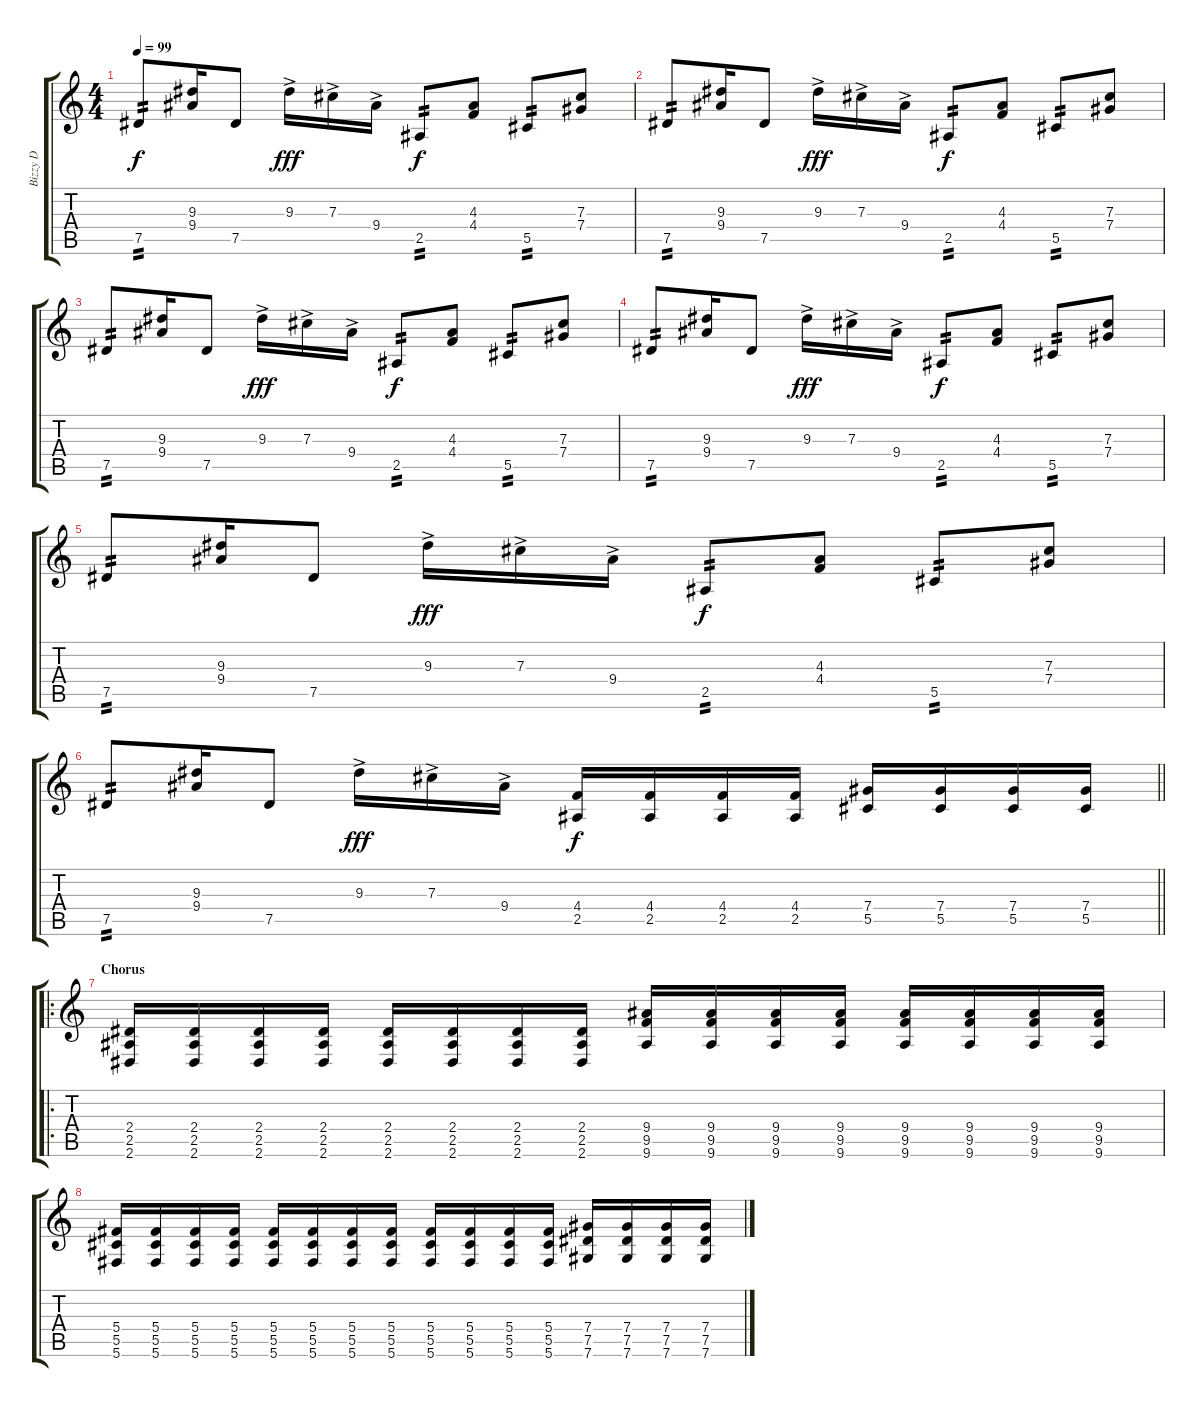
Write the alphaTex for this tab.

\track ("Bizzy D" "Bizzy D") {instrument overdrivenguitar}
\staff {score tabs}
\tuning (Eb4 Bb3 Gb3 Db3 Ab2 Db2) {hide}
\ts (4 4)
\tempo 99
\clef g2
\ks c
7.5.8{tp 2 dy f} (9.3 9.4).16 7.5.8 9.3{ac}.16{dy fff} 7.3{ac}.16 9.4{ac}.16 2.5.8{tp 2 dy f} (4.3 4.4).8 5.5.8{tp 2} (7.3 7.4).8 |
7.5.8{tp 2} (9.3 9.4).16 7.5.8 9.3{ac}.16{dy fff} 7.3{ac}.16 9.4{ac}.16 2.5.8{tp 2 dy f} (4.3 4.4).8 5.5.8{tp 2} (7.3 7.4).8 |
7.5.8{tp 2} (9.3 9.4).16 7.5.8 9.3{ac}.16{dy fff} 7.3{ac}.16 9.4{ac}.16 2.5.8{tp 2 dy f} (4.3 4.4).8 5.5.8{tp 2} (7.3 7.4).8 |
7.5.8{tp 2} (9.3 9.4).16 7.5.8 9.3{ac}.16{dy fff} 7.3{ac}.16 9.4{ac}.16 2.5.8{tp 2 dy f} (4.3 4.4).8 5.5.8{tp 2} (7.3 7.4).8 |
7.5.8{tp 2} (9.3 9.4).16 7.5.8 9.3{ac}.16{dy fff} 7.3{ac}.16 9.4{ac}.16 2.5.8{tp 2 dy f} (4.3 4.4).8 5.5.8{tp 2} (7.3 7.4).8 |
\barLineRight lightlight
7.5.8{tp 2} (9.3 9.4).16 7.5.8 9.3{ac}.16{dy fff} 7.3{ac}.16 9.4{ac}.16 (4.4 2.5).16{dy f volume 15 instrument overdrivenguitar} (4.4 2.5).16 (4.4 2.5).16 (4.4 2.5).16 (7.4 5.5).16 (7.4 5.5).16 (7.4 5.5).16 (7.4 5.5).16 |
\ro
\section ("" "Chorus")
(2.4 2.5 2.6).16 (2.4 2.5 2.6).16 (2.4 2.5 2.6).16 (2.4 2.5 2.6).16 (2.4 2.5 2.6).16 (2.4 2.5 2.6).16 (2.4 2.5 2.6).16 (2.4 2.5 2.6).16 (9.4 9.5 9.6).16 (9.4 9.5 9.6).16 (9.4 9.5 9.6).16 (9.4 9.5 9.6).16 (9.4 9.5 9.6).16 (9.4 9.5 9.6).16 (9.4 9.5 9.6).16 (9.4 9.5 9.6).16 |
(5.4 5.5 5.6).16 (5.4 5.5 5.6).16 (5.4 5.5 5.6).16 (5.4 5.5 5.6).16 (5.4 5.5 5.6).16 (5.4 5.5 5.6).16 (5.4 5.5 5.6).16 (5.4 5.5 5.6).16 (5.4 5.5 5.6).16 (5.4 5.5 5.6).16 (5.4 5.5 5.6).16 (5.4 5.5 5.6).16 (7.4 7.5 7.6).16 (7.4 7.5 7.6).16 (7.4 7.5 7.6).16 (7.4 7.5 7.6).16
